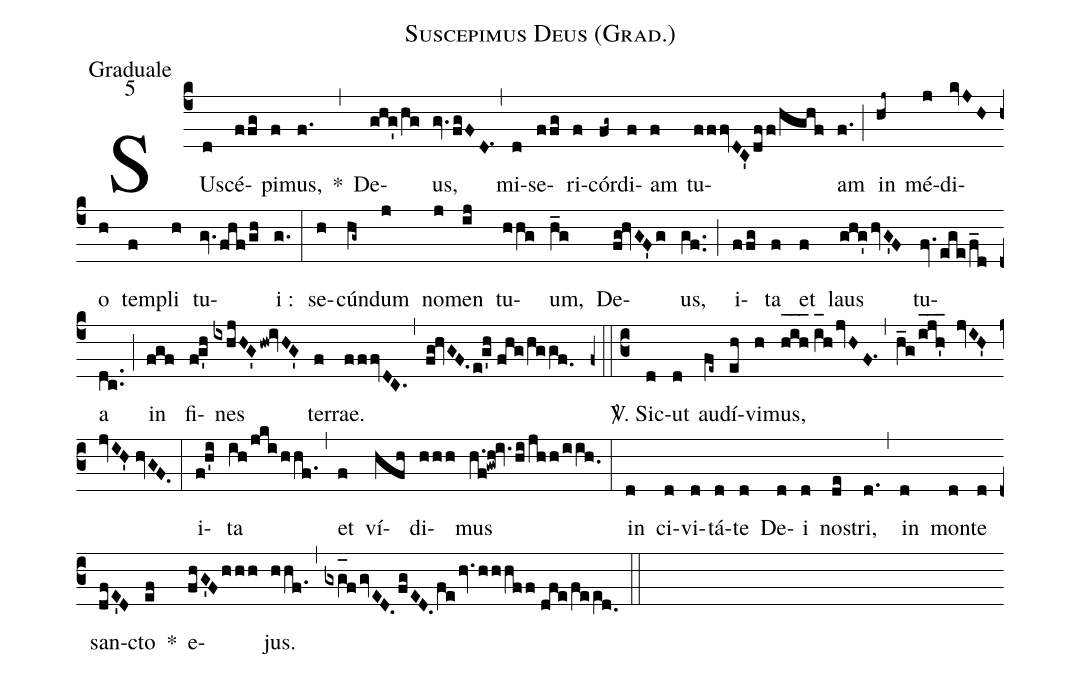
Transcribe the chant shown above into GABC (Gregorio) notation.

name:Suscepimus Deus (Grad.);
office-part:Graduale;
mode:5;
%%
(c4) SUs(d)cé(ffg)pi(f)mus,(f.) *(,) De(ghg'/hg)us,(gv.fgFD.1) (,) mi(d)se(ffg)ri(f)cór(fg~)di(f)am(f) tu(fffvDC'dff/hghf)am(f.) (;) in(hj~) mé(j)di(kvJH)o(h) tem(f)pli(h) tu(gv.fhf/gh)i :(g.) (:) se(h)cún(hg~)dum(j) no(j)men(ij) tu(hhg)um,(h_g) De(fg!hvGF'g)us,(gf..) (;) i(ffg)ta(f) et(f) laus(ghg'hvG'F) tu(fv.ege/f_d)a(dc..) (;) in(fgf) fi(fg'h)nes(ixhjHG'hw!ivHG') ter(f)rae.(fffvDC.) (,) (fg!hvGF.e!g'h//fhg/hggf.0) (z0::c3) <sp>V/</sp>. Sic(d)ut(d) au(fe~)dí(eh)vi(h)mus,(h_[oh:h]i_[oh:h]h_2[oh:h]//i_[oh:h]hjvHF.1) (,) (h_g/ijh'___ jvIH'jvIH'//hvGF.) (:) i(f!h'i)ta(ih/jkihhf.) (,) et(f) ví(hfh)di(hhh)mus(h.f!gwh!iv.hi/jhh/iih.0) (:) in(d) ci(d)vi(d)tá(d)te(d) De(d)i(d) no(de)stri,(d.) (,) in(d) mon(d)te(d) san(dfE'D)cto(ef) *() e(fhG'Fhhh)jus.(hhf.) (,) (gxg_[oh:h]fgvED.fgED.fehv.hhhff//dfe/fee[ll:1]d.0) (::)
